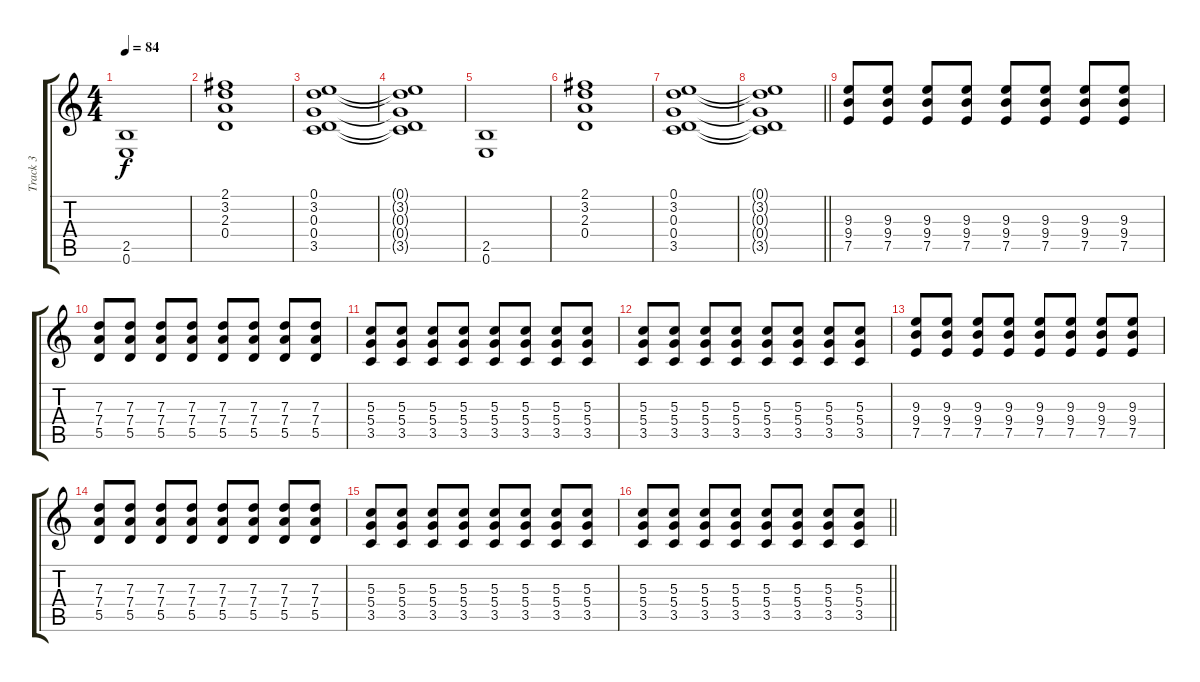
\track ("Track 3" "Track 3") {instrument electricguitarjazz}
\staff {score tabs}
\tuning (E4 B3 G3 D3 A2 E2) {hide}
\ts (4 4)
\tempo 84
\clef g2
\ks c
(2.5 0.6).1{dy f} |
(2.1 3.2 2.3 0.4).1 |
(0.1 3.2 0.3 0.4 3.5).1 |
(0.1{t} 3.2{t} 0.3{t} 0.4{t} 3.5{t}).1 |
(2.5 0.6).1 |
(2.1 3.2 2.3 0.4).1 |
(0.1 3.2 0.3 0.4 3.5).1 |
\barLineRight lightlight
(0.1{t} 3.2{t} 0.3{t} 0.4{t} 3.5{t}).1 |
(9.3 9.4 7.5).8{instrument distortionguitar} (9.3 9.4 7.5).8{instrument distortionguitar} (9.3 9.4 7.5).8{instrument distortionguitar} (9.3 9.4 7.5).8{instrument distortionguitar} (9.3 9.4 7.5).8{instrument distortionguitar} (9.3 9.4 7.5).8{instrument distortionguitar} (9.3 9.4 7.5).8{instrument distortionguitar} (9.3 9.4 7.5).8{instrument distortionguitar} |
(7.3 7.4 5.5).8 (7.3 7.4 5.5).8 (7.3 7.4 5.5).8 (7.3 7.4 5.5).8 (7.3 7.4 5.5).8 (7.3 7.4 5.5).8 (7.3 7.4 5.5).8 (7.3 7.4 5.5).8 |
(5.3 5.4 3.5).8 (5.3 5.4 3.5).8 (5.3 5.4 3.5).8 (5.3 5.4 3.5).8 (5.3 5.4 3.5).8 (5.3 5.4 3.5).8 (5.3 5.4 3.5).8 (5.3 5.4 3.5).8 |
(5.3 5.4 3.5).8 (5.3 5.4 3.5).8 (5.3 5.4 3.5).8 (5.3 5.4 3.5).8 (5.3 5.4 3.5).8 (5.3 5.4 3.5).8 (5.3 5.4 3.5).8 (5.3 5.4 3.5).8 |
(9.3 9.4 7.5).8{instrument distortionguitar} (9.3 9.4 7.5).8{instrument distortionguitar} (9.3 9.4 7.5).8{instrument distortionguitar} (9.3 9.4 7.5).8{instrument distortionguitar} (9.3 9.4 7.5).8{instrument distortionguitar} (9.3 9.4 7.5).8{instrument distortionguitar} (9.3 9.4 7.5).8{instrument distortionguitar} (9.3 9.4 7.5).8{instrument distortionguitar} |
(7.3 7.4 5.5).8 (7.3 7.4 5.5).8 (7.3 7.4 5.5).8 (7.3 7.4 5.5).8 (7.3 7.4 5.5).8 (7.3 7.4 5.5).8 (7.3 7.4 5.5).8 (7.3 7.4 5.5).8 |
(5.3 5.4 3.5).8 (5.3 5.4 3.5).8 (5.3 5.4 3.5).8 (5.3 5.4 3.5).8 (5.3 5.4 3.5).8 (5.3 5.4 3.5).8 (5.3 5.4 3.5).8 (5.3 5.4 3.5).8 |
\barLineRight lightlight
(5.3 5.4 3.5).8 (5.3 5.4 3.5).8 (5.3 5.4 3.5).8 (5.3 5.4 3.5).8 (5.3 5.4 3.5).8 (5.3 5.4 3.5).8 (5.3 5.4 3.5).8 (5.3 5.4 3.5).8
